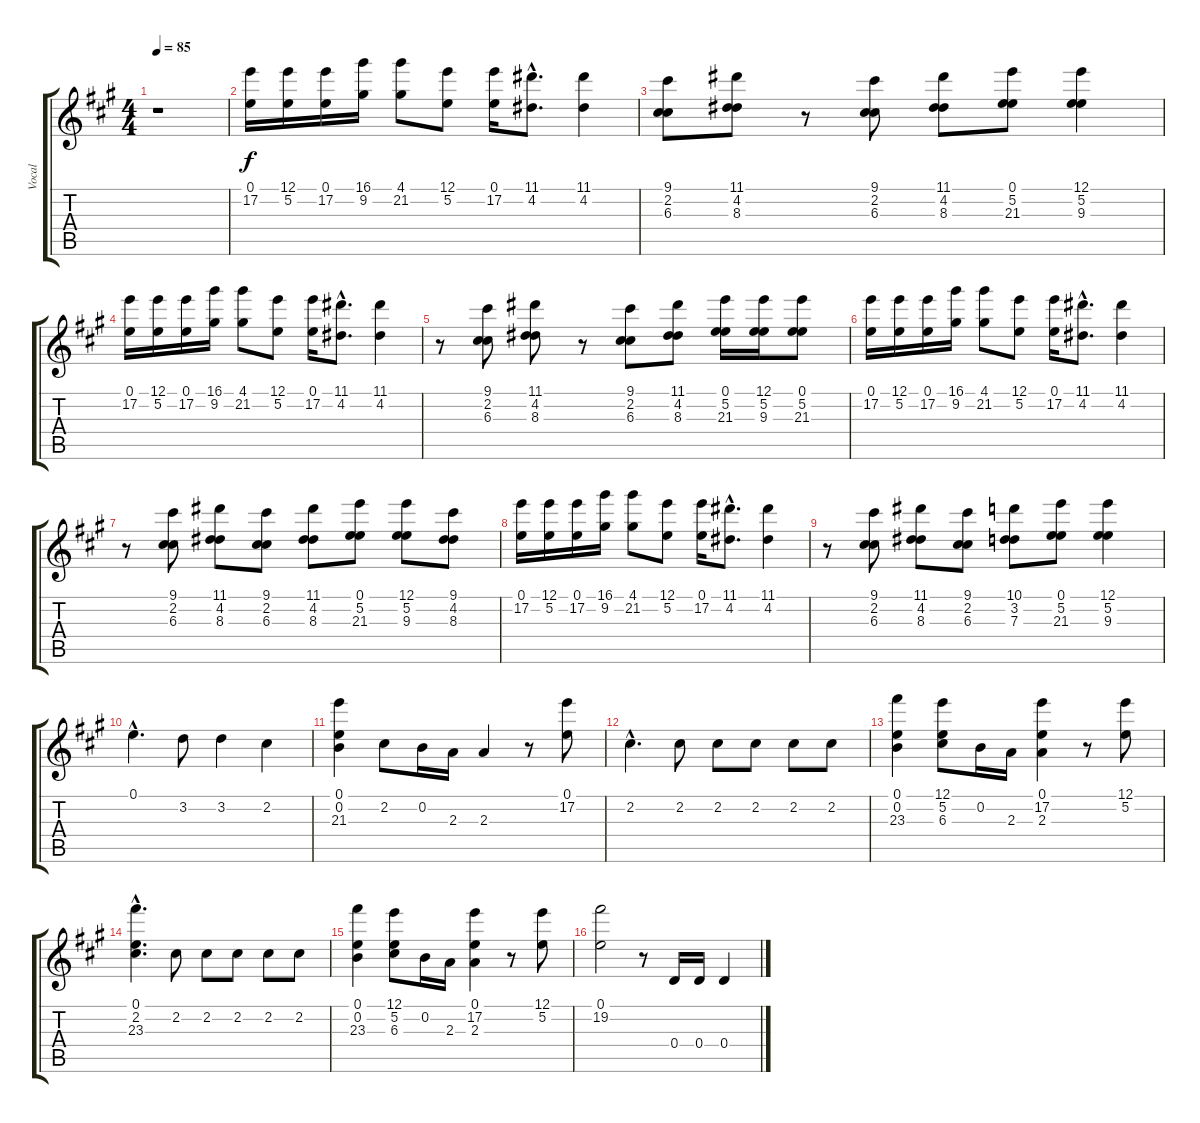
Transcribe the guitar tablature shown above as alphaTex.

\track ("Vocal" "Vocal") {instrument acousticguitarnylon}
\staff {score tabs}
\tuning (E4 B3 G3 D3 A2 E2) {hide}
\ts (4 4)
\tempo 85
\clef g2
\ks a
r.1{dy f} |
(0.1 17.2).16 (12.1 5.2).16 (0.1 17.2).16 (16.1 9.2).16 (4.1 21.2).8 (12.1 5.2).8 (0.1 17.2).16 (11.1{hac} 4.2{hac}).8{d} (11.1 4.2).4 |
(9.1 2.2 6.3).8 (11.1 4.2 8.3).8 r.8 (9.1 2.2 6.3).8 (11.1 4.2 8.3).8 (0.1 5.2 21.3).8 (12.1 5.2 9.3).4 |
(0.1 17.2).16 (12.1 5.2).16 (0.1 17.2).16 (16.1 9.2).16 (4.1 21.2).8 (12.1 5.2).8 (0.1 17.2).16 (11.1{hac} 4.2{hac}).8{d} (11.1 4.2).4 |
r.8 (9.1 2.2 6.3).8 (11.1 4.2 8.3).8 r.8 (9.1 2.2 6.3).8 (11.1 4.2 8.3).8 (0.1 5.2 21.3).16 (12.1 5.2 9.3).16 (0.1 5.2 21.3).8 |
(0.1 17.2).16 (12.1 5.2).16 (0.1 17.2).16 (16.1 9.2).16 (4.1 21.2).8 (12.1 5.2).8 (0.1 17.2).16 (11.1{hac} 4.2{hac}).8{d} (11.1 4.2).4 |
r.8 (9.1 2.2 6.3).8 (11.1 4.2 8.3).8 (9.1 2.2 6.3).8 (11.1 4.2 8.3).8 (0.1 5.2 21.3).8 (12.1 5.2 9.3).8 (9.1 4.2 8.3).8 |
(0.1 17.2).16 (12.1 5.2).16 (0.1 17.2).16 (16.1 9.2).16 (4.1 21.2).8 (12.1 5.2).8 (0.1 17.2).16 (11.1{hac} 4.2{hac}).8{d} (11.1 4.2).4 |
r.8 (9.1 2.2 6.3).8 (11.1 4.2 8.3).8 (9.1 2.2 6.3).8 (10.1 3.2 7.3).8 (0.1 5.2 21.3).8 (12.1 5.2 9.3).4 |
0.1{hac}.4{d} 3.2.8 3.2.4 2.2.4 |
(0.1 0.2 21.3).4 2.2.8 0.2.16 2.3.16 2.3.4 r.8 (0.1 17.2).8 |
2.2{hac}.4{d} 2.2.8 2.2.8 2.2.8 2.2.8 2.2.8 |
(0.1 0.2 23.3).4 (12.1 5.2 6.3).8 0.2.16 2.3.16 (0.1 17.2 2.3).4 r.8 (12.1 5.2).8 |
(0.1{hac} 2.2{hac} 23.3{hac}).4{d} 2.2.8 2.2.8 2.2.8 2.2.8 2.2.8 |
(0.1 0.2 23.3).4 (12.1 5.2 6.3).8 0.2.16 2.3.16 (0.1 17.2 2.3).4 r.8 (12.1 5.2).8 |
(0.1 19.2).2 r.8 0.4.16 0.4.16 0.4.4
